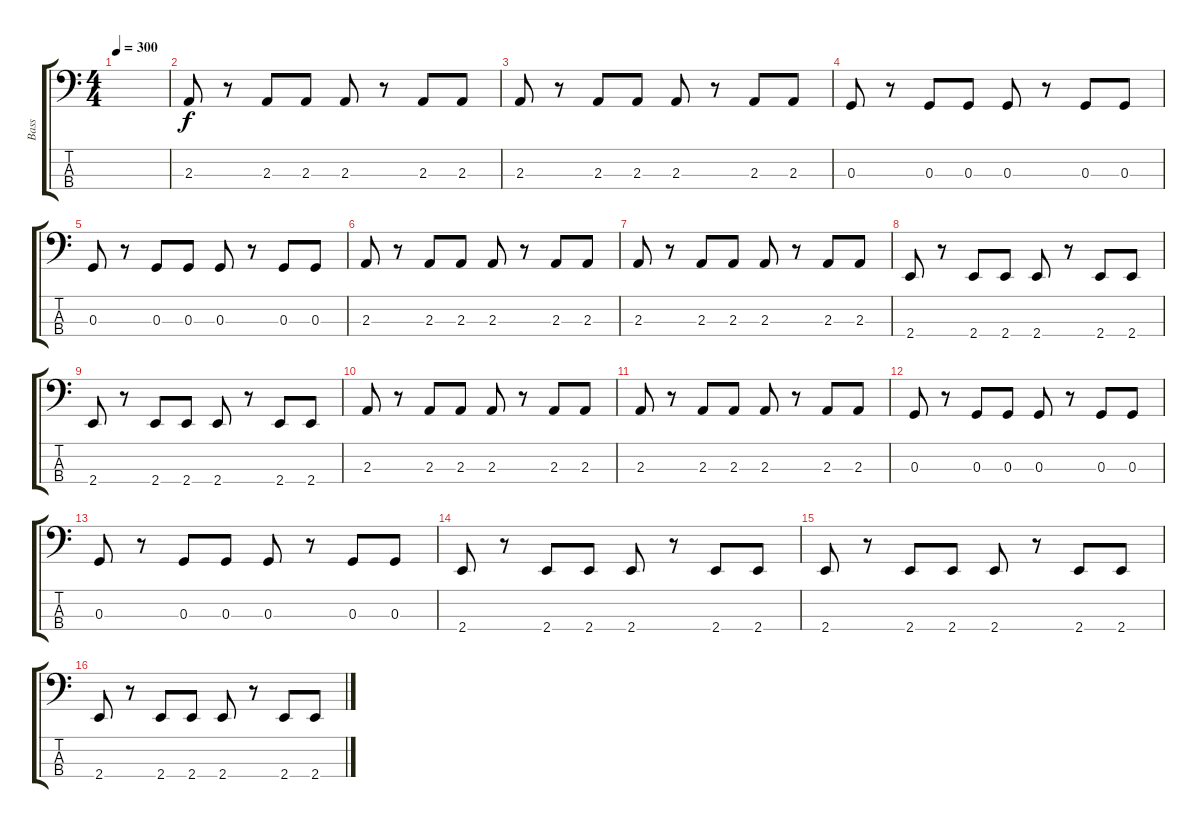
\track ("Bass" "Bass") {instrument electricbasspick}
\staff {score tabs}
\tuning (F2 C2 G1 D1) {hide}
\ts (4 4)
\tempo 300
\clef f4
\ks c
|
2.3.8 r.8 2.3.8 2.3.8 2.3.8 r.8 2.3.8 2.3.8 |
2.3.8 r.8 2.3.8 2.3.8 2.3.8 r.8 2.3.8 2.3.8 |
0.3.8 r.8 0.3.8 0.3.8 0.3.8 r.8 0.3.8 0.3.8 |
0.3.8 r.8 0.3.8 0.3.8 0.3.8 r.8 0.3.8 0.3.8 |
2.3.8 r.8 2.3.8 2.3.8 2.3.8 r.8 2.3.8 2.3.8 |
2.3.8 r.8 2.3.8 2.3.8 2.3.8 r.8 2.3.8 2.3.8 |
2.4.8 r.8 2.4.8 2.4.8 2.4.8 r.8 2.4.8 2.4.8 |
2.4.8 r.8 2.4.8 2.4.8 2.4.8 r.8 2.4.8 2.4.8 |
2.3.8 r.8 2.3.8 2.3.8 2.3.8 r.8 2.3.8 2.3.8 |
2.3.8 r.8 2.3.8 2.3.8 2.3.8 r.8 2.3.8 2.3.8 |
0.3.8 r.8 0.3.8 0.3.8 0.3.8 r.8 0.3.8 0.3.8 |
0.3.8 r.8 0.3.8 0.3.8 0.3.8 r.8 0.3.8 0.3.8 |
2.4.8 r.8 2.4.8 2.4.8 2.4.8 r.8 2.4.8 2.4.8 |
2.4.8 r.8 2.4.8 2.4.8 2.4.8 r.8 2.4.8 2.4.8 |
2.4.8 r.8 2.4.8 2.4.8 2.4.8 r.8 2.4.8 2.4.8
